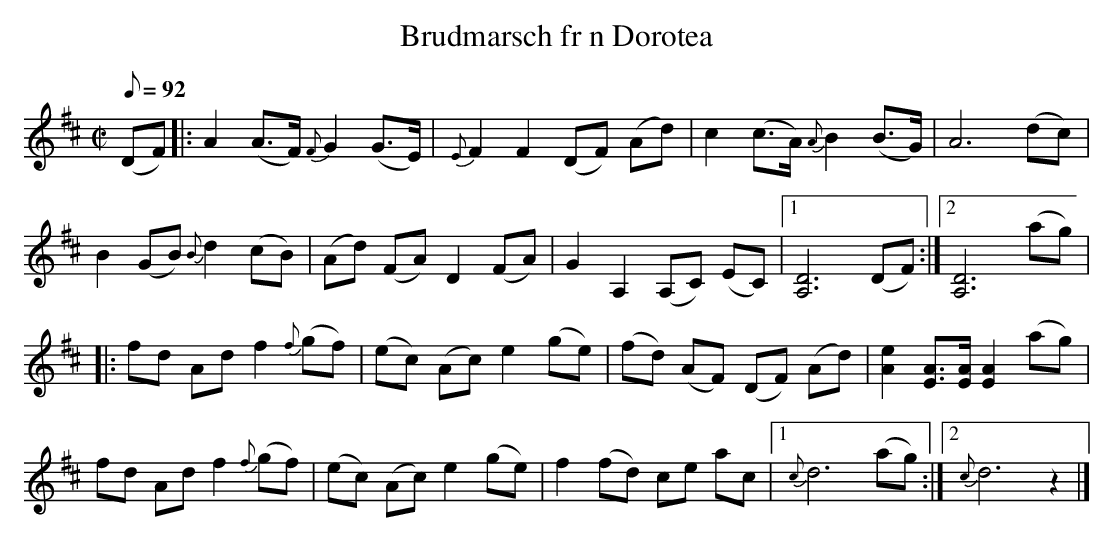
X:1
T: Brudmarsch fr n Dorotea
M: C|
L: 1/8
K: D
Q: 92
(DF) |: A2(A>F) {F}G2(G>E) | {E}F2F2 (DF) (Ad) | c2(c>A) {A}B2(B>G) | A6 (dc) |
B2(GB) {B}d2(cB) | (Ad) (FA) D2(FA) | G2A,2 (A,C) (EC) |1 [A,D]6(DF) :|2 [A,D]6(ag) |
|: fd Ad f2 {f}(gf) | (ec) (Ac) e2(ge) | (fd) (AF) (DF) (Ad) | [Ae]2[EA]>[EA] [EA]2(ag) |
fd Ad f2 {f}(gf) | (ec) (Ac) e2(ge) | f2(fd) ce ac |1 {c}d6(ag) :|2 {c}d6z2 |]
